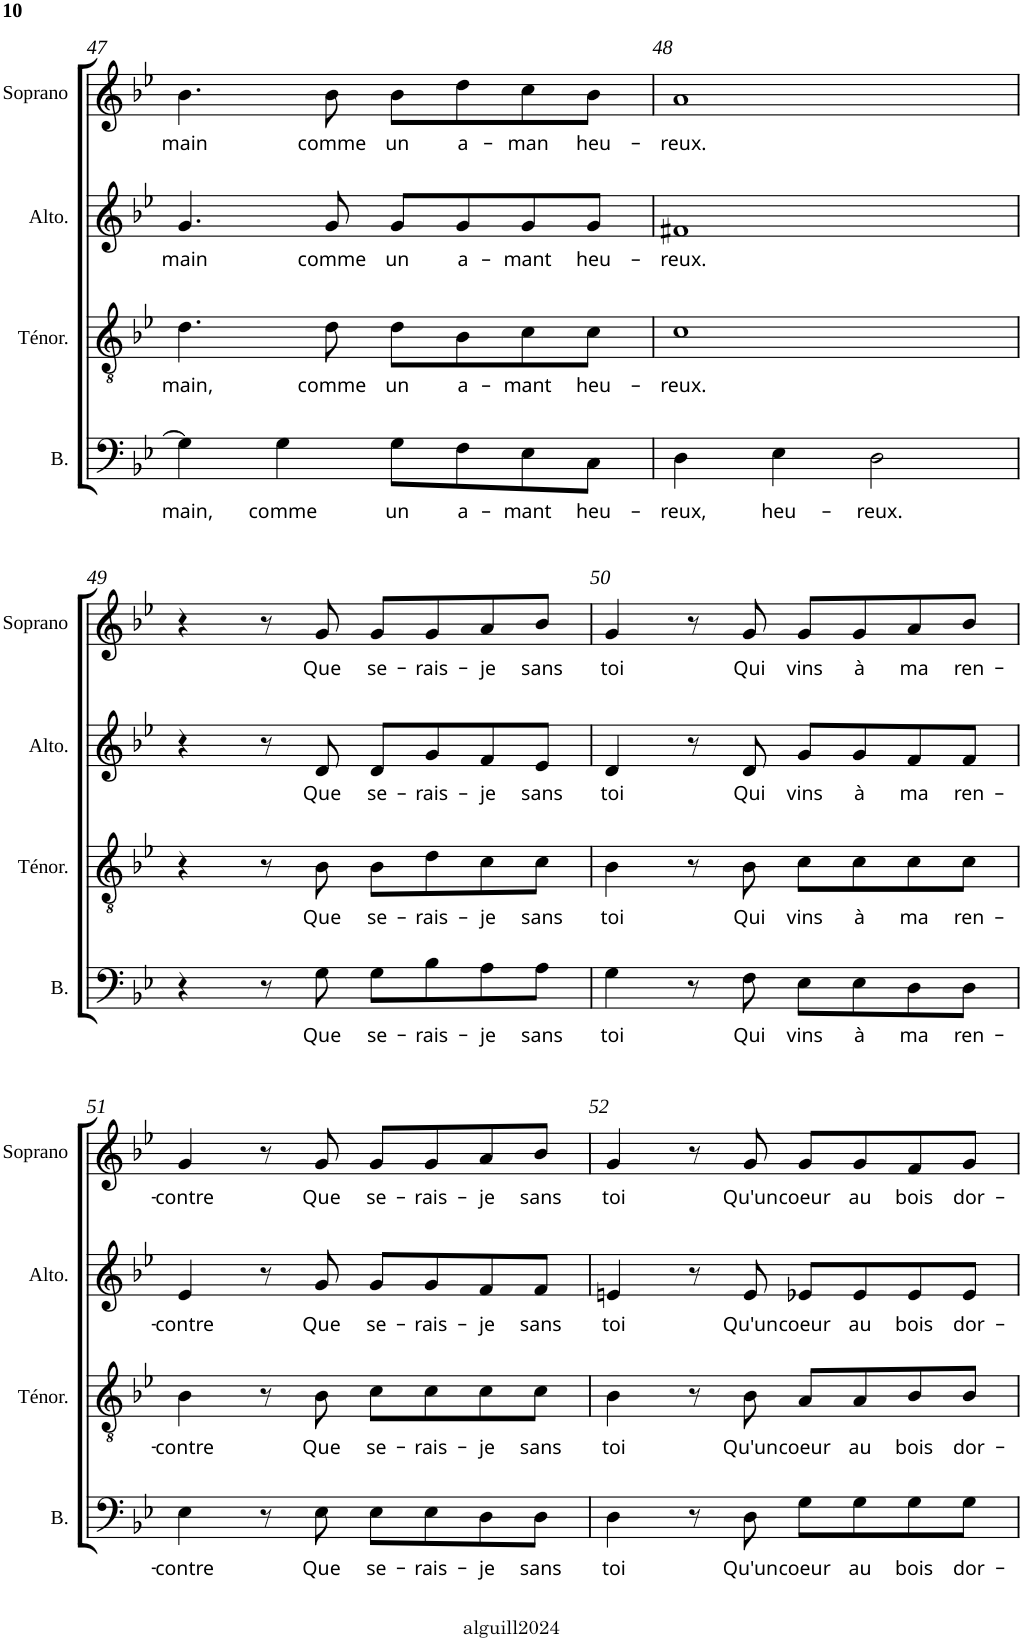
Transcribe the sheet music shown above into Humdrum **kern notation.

**kern	**text	**kern	**text	**kern	**text	**kern	**text
*part4	*part4	*part3	*part3	*part2	*part2	*part1	*part1
*staff4	*staff4	*staff3	*staff3	*staff2	*staff2	*staff1	*staff1
*I"Basse	*	*I"Ténor	*	*I"Alto	*	*I"Soprano	*
*I'B.	*	*I'Ténor.	*	*I'Alto.	*	*I'Soprano	*
!!LO:PB:g=z
*clefF4	*	*clefGv2	*	*clefG2	*	*clefG2	*
*k[b-e-]	*	*k[b-e-]	*	*k[b-e-]	*	*k[b-e-]	*
*g:	*	*g:	*	*g:	*	*g:	*
*M4/4	*	*M4/4	*	*M4/4	*	*M4/4	*
*met(c)	*	*met(c)	*	*met(c)	*	*met(c)	*
=47	=47	=47	=47	=47	=47	=47	=47
!	!LO:LY:b	!	!LO:LY:b	!	!LO:LY:b	!	!LO:LY:b
4G\]	main,	4.d\	main,	4.g/	main	4.b-\	main
!	!LO:LY:b	!	!	!	!	!	!
4G\	comme	.	.	.	.	.	.
!	!	!	!LO:LY:b	!	!LO:LY:b	!	!LO:LY:b
.	.	8d\	comme	8g/	comme	8b-\	comme
!	!LO:LY:b	!	!LO:LY:b	!	!LO:LY:b	!	!LO:LY:b
8G\L	un	8d\L	un	8g/L	un	8b-\L	un
!	!LO:LY:b	!	!LO:LY:b	!	!LO:LY:b	!	!LO:LY:b
8F\	a-	8B-\	a-	8g/	a-	8dd\	a-
!	!LO:LY:b	!	!LO:LY:b	!	!LO:LY:b	!	!LO:LY:b
8E-\	-mant	8c\	-mant	8g/	-mant	8cc\	-man
!	!LO:LY:b	!	!LO:LY:b	!	!LO:LY:b	!	!LO:LY:b
8C\J	heu-	8c\J	heu-	8g/J	heu-	8b-\J	heu-
=48	=48	=48	=48	=48	=48	=48	=48
!	!LO:LY:b	!	!LO:LY:b	!	!LO:LY:b	!	!LO:LY:b
4D\	-reux,	1c	-reux.	1f#X	-reux.	1a	-reux.
!	!LO:LY:b	!	!	!	!	!	!
4E-\	heu-	.	.	.	.	.	.
!	!LO:LY:b	!	!	!	!	!	!
2D\	-reux.	.	.	.	.	.	.
!!LO:LB:g=z
=49	=49	=49	=49	=49	=49	=49	=49
4r	.	4r	.	4r	.	4r	.
8r	.	8r	.	8r	.	8r	.
!	!LO:LY:b	!	!LO:LY:b	!	!LO:LY:b	!	!LO:LY:b
8G\	Que	8B-\	Que	8d/	Que	8g/	Que
!	!LO:LY:b	!	!LO:LY:b	!	!LO:LY:b	!	!LO:LY:b
8G\L	se-	8B-\L	se-	8d/L	se-	8g/L	se-
!	!LO:LY:b	!	!LO:LY:b	!	!LO:LY:b	!	!LO:LY:b
8B-\	-rais-	8d\	-rais-	8g/	-rais-	8g/	-rais-
!	!LO:LY:b	!	!LO:LY:b	!	!LO:LY:b	!	!LO:LY:b
8A\	-je	8c\	-je	8f/	-je	8a/	-je
!	!LO:LY:b	!	!LO:LY:b	!	!LO:LY:b	!	!LO:LY:b
8A\J	sans	8c\J	sans	8e-/J	sans	8b-/J	sans
=50	=50	=50	=50	=50	=50	=50	=50
!	!LO:LY:b	!	!LO:LY:b	!	!LO:LY:b	!	!LO:LY:b
4G\	toi	4B-\	toi	4d/	toi	4g/	toi
8r	.	8r	.	8r	.	8r	.
!	!LO:LY:b	!	!LO:LY:b	!	!LO:LY:b	!	!LO:LY:b
8F\	Qui	8B-\	Qui	8d/	Qui	8g/	Qui
!	!LO:LY:b	!	!LO:LY:b	!	!LO:LY:b	!	!LO:LY:b
8E-\L	vins	8c\L	vins	8g/L	vins	8g/L	vins
!	!LO:LY:b	!	!LO:LY:b	!	!LO:LY:b	!	!LO:LY:b
8E-\	à	8c\	à	8g/	à	8g/	à
!	!LO:LY:b	!	!LO:LY:b	!	!LO:LY:b	!	!LO:LY:b
8D\	ma	8c\	ma	8f/	ma	8a/	ma
!	!LO:LY:b	!	!LO:LY:b	!	!LO:LY:b	!	!LO:LY:b
8D\J	ren-	8c\J	ren-	8f/J	ren-	8b-/J	ren-
!!LO:LB:g=z
=51	=51	=51	=51	=51	=51	=51	=51
!	!LO:LY:b	!	!LO:LY:b	!	!LO:LY:b	!	!LO:LY:b
4E-\	-contre	4B-\	-contre	4e-/	-contre	4g/	-contre
8r	.	8r	.	8r	.	8r	.
!	!LO:LY:b	!	!LO:LY:b	!	!LO:LY:b	!	!LO:LY:b
8E-\	Que	8B-\	Que	8g/	Que	8g/	Que
!	!LO:LY:b	!	!LO:LY:b	!	!LO:LY:b	!	!LO:LY:b
8E-\L	se-	8c\L	se-	8g/L	se-	8g/L	se-
!	!LO:LY:b	!	!LO:LY:b	!	!LO:LY:b	!	!LO:LY:b
8E-\	-rais-	8c\	-rais-	8g/	-rais-	8g/	-rais-
!	!LO:LY:b	!	!LO:LY:b	!	!LO:LY:b	!	!LO:LY:b
8D\	-je	8c\	-je	8f/	-je	8a/	-je
!	!LO:LY:b	!	!LO:LY:b	!	!LO:LY:b	!	!LO:LY:b
8D\J	sans	8c\J	sans	8f/J	sans	8b-/J	sans
=52	=52	=52	=52	=52	=52	=52	=52
!	!LO:LY:b	!	!LO:LY:b	!	!LO:LY:b	!	!LO:LY:b
4D\	toi	4B-\	toi	4en/	toi	4g/	toi
8r	.	8r	.	8r	.	8r	.
!	!LO:LY:b	!	!LO:LY:b	!	!LO:LY:b	!	!LO:LY:b
8D\	Qu'un	8B-\	Qu'un	8e/	Qu'un	8g/	Qu'un
!	!LO:LY:b	!	!LO:LY:b	!	!LO:LY:b	!	!LO:LY:b
8G\L	coeur	8A/L	coeur	8e-X/L	coeur	8g/L	coeur
!	!LO:LY:b	!	!LO:LY:b	!	!LO:LY:b	!	!LO:LY:b
8G\	au	8A/	au	8e-/	au	8g/	au
!	!LO:LY:b	!	!LO:LY:b	!	!LO:LY:b	!	!LO:LY:b
8G\	bois	8B-/	bois	8e-/	bois	8f/	bois
!	!LO:LY:b	!	!LO:LY:b	!	!LO:LY:b	!	!LO:LY:b
8G\J	dor-	8B-/J	dor-	8e-/J	dor-	8g/J	dor-
=	=	=	=	=	=	=	=
*-	*-	*-	*-	*-	*-	*-	*-
